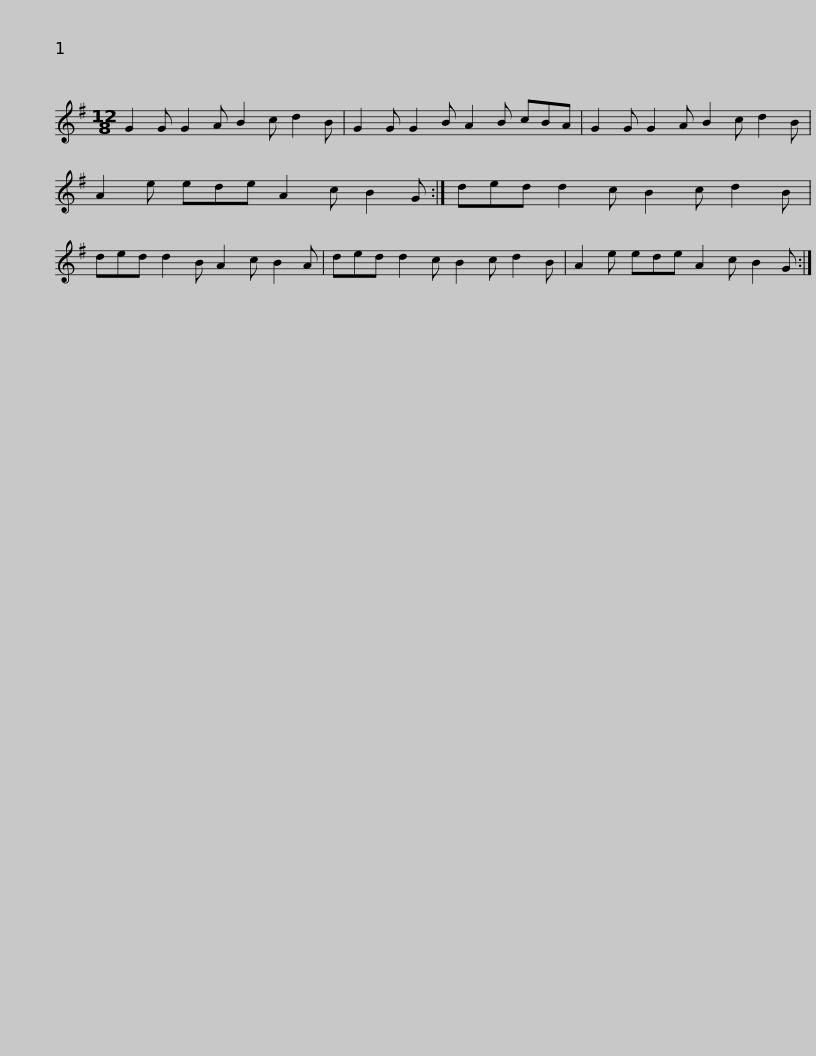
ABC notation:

X:1
L:1/8
M:12/8
I:linebreak $
K:G
V:1 treble
V:1
 G2 G G2 A B2 c d2 B | G2 G G2 B A2 B cBA | G2 G G2 A B2 c d2 B | A2 e ede A2 c B2 G :|$ ded d2 c B2 c d2 B | %5
 ded d2 B A2 c B2 A | ded d2 c B2 c d2 B | A2 e ede A2 c B2 G :| %8
